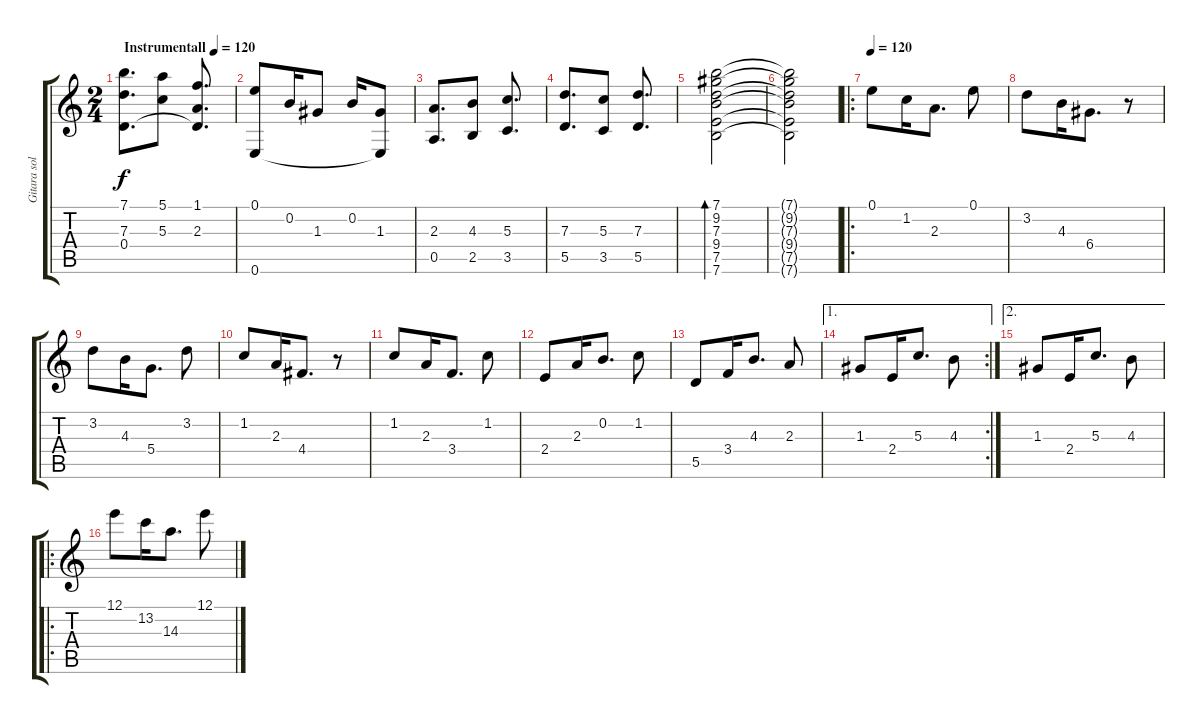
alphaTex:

\track ("Gitara solo" "Gitara sol") {instrument acousticguitarsteel bank 1}
\staff {score tabs}
\tuning (E4 B3 G3 D3 A2 E2) {hide}
\ts (2 4)
\tempo (120 "Instrumentall")
\clef g2
\ks aminor
(7.1 7.3 0.4).8{d dy f instrument acousticguitarsteel} (5.1 5.3).8 (1.1 2.3 0.4{t}).8{d} |
(0.1 0.6).8 0.2.16 1.3.8 0.2.16 (1.3 0.6{t}).8 |
(2.3 0.5).8{d} (4.3 2.5).8 (5.3 3.5).8{d} |
(7.3 5.5).8{d} (5.3 3.5).8 (7.3 5.5).8{d} |
(7.1 9.2 7.3 9.4 7.5 7.6).2{bd 480} |
(7.1{t} 9.2{t} 7.3{t} 9.4{t} 7.5{t} 7.6{t}).2 |
\ro
\tempo 120
0.1.8 1.2.16 2.3.8{d} 0.1.8 |
3.2.8 4.3.16 6.4.8{d} r.8 |
3.2.8 4.3.16 5.4.8{d} 3.2.8 |
1.2.8 2.3.16 4.4.8{d} r.8 |
1.2.8 2.3.16 3.4.8{d} 1.2.8 |
2.4.8 2.3.16 0.2.8{d} 1.2.8 |
5.5.8 3.4.16 4.3.8{d} 2.3.8 |
\ae 1
\rc 2
1.3.8 2.4.16 5.3.8{d} 4.3.8 |
\ae 2
1.3.8 2.4.16 5.3.8{d} 4.3.8 |
\ro
12.1.8 13.2.16 14.3.8{d} 12.1.8
